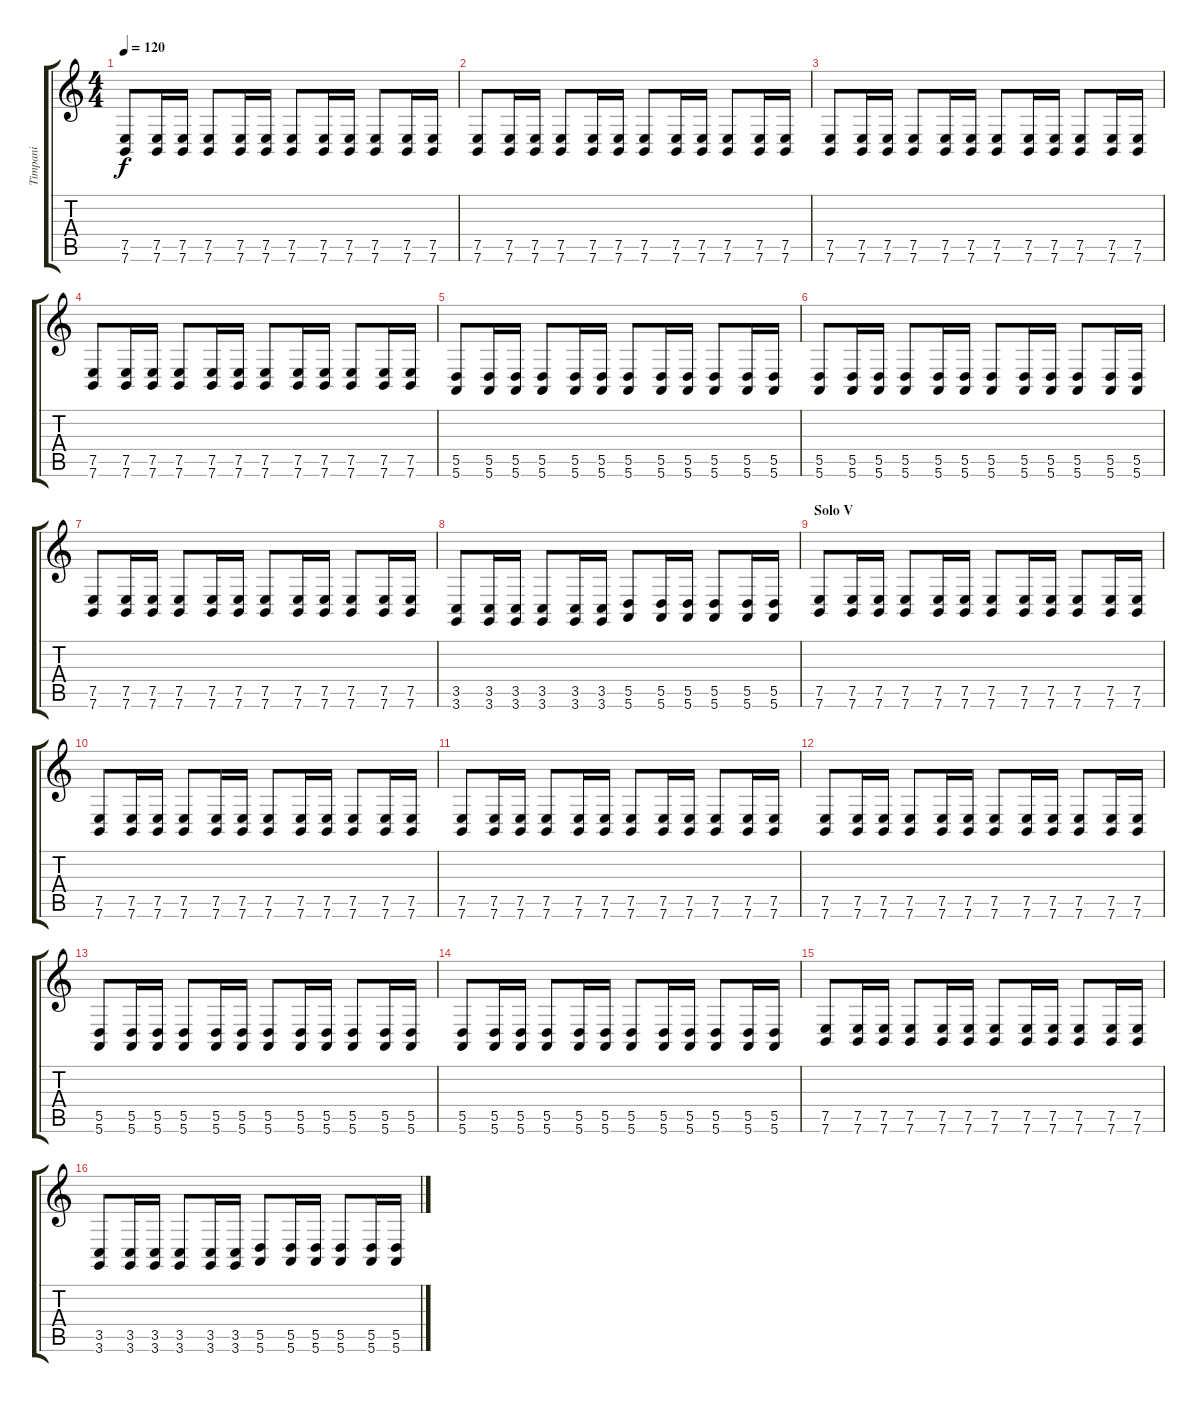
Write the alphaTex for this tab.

\track ("Timpani" "Timpani") {instrument timpani}
\staff {score tabs}
\tuning (E4 B3 G3 D3 A2 E2) {hide}
\ts (4 4)
\tempo 120
\clef g2
\ks c
(7.5 7.6).8{dy f} (7.5 7.6).16 (7.5 7.6).16 (7.5 7.6).8 (7.5 7.6).16 (7.5 7.6).16 (7.5 7.6).8 (7.5 7.6).16 (7.5 7.6).16 (7.5 7.6).8 (7.5 7.6).16 (7.5 7.6).16 |
(7.5 7.6).8 (7.5 7.6).16 (7.5 7.6).16 (7.5 7.6).8 (7.5 7.6).16 (7.5 7.6).16 (7.5 7.6).8 (7.5 7.6).16 (7.5 7.6).16 (7.5 7.6).8 (7.5 7.6).16 (7.5 7.6).16 |
(7.5 7.6).8 (7.5 7.6).16 (7.5 7.6).16 (7.5 7.6).8 (7.5 7.6).16 (7.5 7.6).16 (7.5 7.6).8 (7.5 7.6).16 (7.5 7.6).16 (7.5 7.6).8 (7.5 7.6).16 (7.5 7.6).16 |
(7.5 7.6).8 (7.5 7.6).16 (7.5 7.6).16 (7.5 7.6).8 (7.5 7.6).16 (7.5 7.6).16 (7.5 7.6).8 (7.5 7.6).16 (7.5 7.6).16 (7.5 7.6).8 (7.5 7.6).16 (7.5 7.6).16 |
(5.5 5.6).8 (5.5 5.6).16 (5.5 5.6).16 (5.5 5.6).8 (5.5 5.6).16 (5.5 5.6).16 (5.5 5.6).8 (5.5 5.6).16 (5.5 5.6).16 (5.5 5.6).8 (5.5 5.6).16 (5.5 5.6).16 |
(5.5 5.6).8 (5.5 5.6).16 (5.5 5.6).16 (5.5 5.6).8 (5.5 5.6).16 (5.5 5.6).16 (5.5 5.6).8 (5.5 5.6).16 (5.5 5.6).16 (5.5 5.6).8 (5.5 5.6).16 (5.5 5.6).16 |
(7.5 7.6).8 (7.5 7.6).16 (7.5 7.6).16 (7.5 7.6).8 (7.5 7.6).16 (7.5 7.6).16 (7.5 7.6).8 (7.5 7.6).16 (7.5 7.6).16 (7.5 7.6).8 (7.5 7.6).16 (7.5 7.6).16 |
(3.5 3.6).8 (3.5 3.6).16 (3.5 3.6).16 (3.5 3.6).8 (3.5 3.6).16 (3.5 3.6).16 (5.5 5.6).8 (5.5 5.6).16 (5.5 5.6).16 (5.5 5.6).8 (5.5 5.6).16 (5.5 5.6).16 |
\section ("" "Solo V")
(7.5 7.6).8{volume 8} (7.5 7.6).16 (7.5 7.6).16 (7.5 7.6).8 (7.5 7.6).16 (7.5 7.6).16 (7.5 7.6).8 (7.5 7.6).16 (7.5 7.6).16 (7.5 7.6).8 (7.5 7.6).16 (7.5 7.6).16 |
(7.5 7.6).8 (7.5 7.6).16 (7.5 7.6).16 (7.5 7.6).8 (7.5 7.6).16 (7.5 7.6).16 (7.5 7.6).8 (7.5 7.6).16 (7.5 7.6).16 (7.5 7.6).8 (7.5 7.6).16 (7.5 7.6).16 |
(7.5 7.6).8 (7.5 7.6).16 (7.5 7.6).16 (7.5 7.6).8 (7.5 7.6).16 (7.5 7.6).16 (7.5 7.6).8 (7.5 7.6).16 (7.5 7.6).16 (7.5 7.6).8 (7.5 7.6).16 (7.5 7.6).16 |
(7.5 7.6).8 (7.5 7.6).16 (7.5 7.6).16 (7.5 7.6).8 (7.5 7.6).16 (7.5 7.6).16 (7.5 7.6).8 (7.5 7.6).16 (7.5 7.6).16 (7.5 7.6).8 (7.5 7.6).16 (7.5 7.6).16 |
(5.5 5.6).8 (5.5 5.6).16 (5.5 5.6).16 (5.5 5.6).8 (5.5 5.6).16 (5.5 5.6).16 (5.5 5.6).8 (5.5 5.6).16 (5.5 5.6).16 (5.5 5.6).8 (5.5 5.6).16 (5.5 5.6).16 |
(5.5 5.6).8 (5.5 5.6).16 (5.5 5.6).16 (5.5 5.6).8 (5.5 5.6).16 (5.5 5.6).16 (5.5 5.6).8 (5.5 5.6).16 (5.5 5.6).16 (5.5 5.6).8 (5.5 5.6).16 (5.5 5.6).16 |
(7.5 7.6).8 (7.5 7.6).16 (7.5 7.6).16 (7.5 7.6).8 (7.5 7.6).16 (7.5 7.6).16 (7.5 7.6).8 (7.5 7.6).16 (7.5 7.6).16 (7.5 7.6).8 (7.5 7.6).16 (7.5 7.6).16 |
(3.5 3.6).8 (3.5 3.6).16 (3.5 3.6).16 (3.5 3.6).8 (3.5 3.6).16 (3.5 3.6).16 (5.5 5.6).8 (5.5 5.6).16 (5.5 5.6).16 (5.5 5.6).8 (5.5 5.6).16 (5.5 5.6).16
